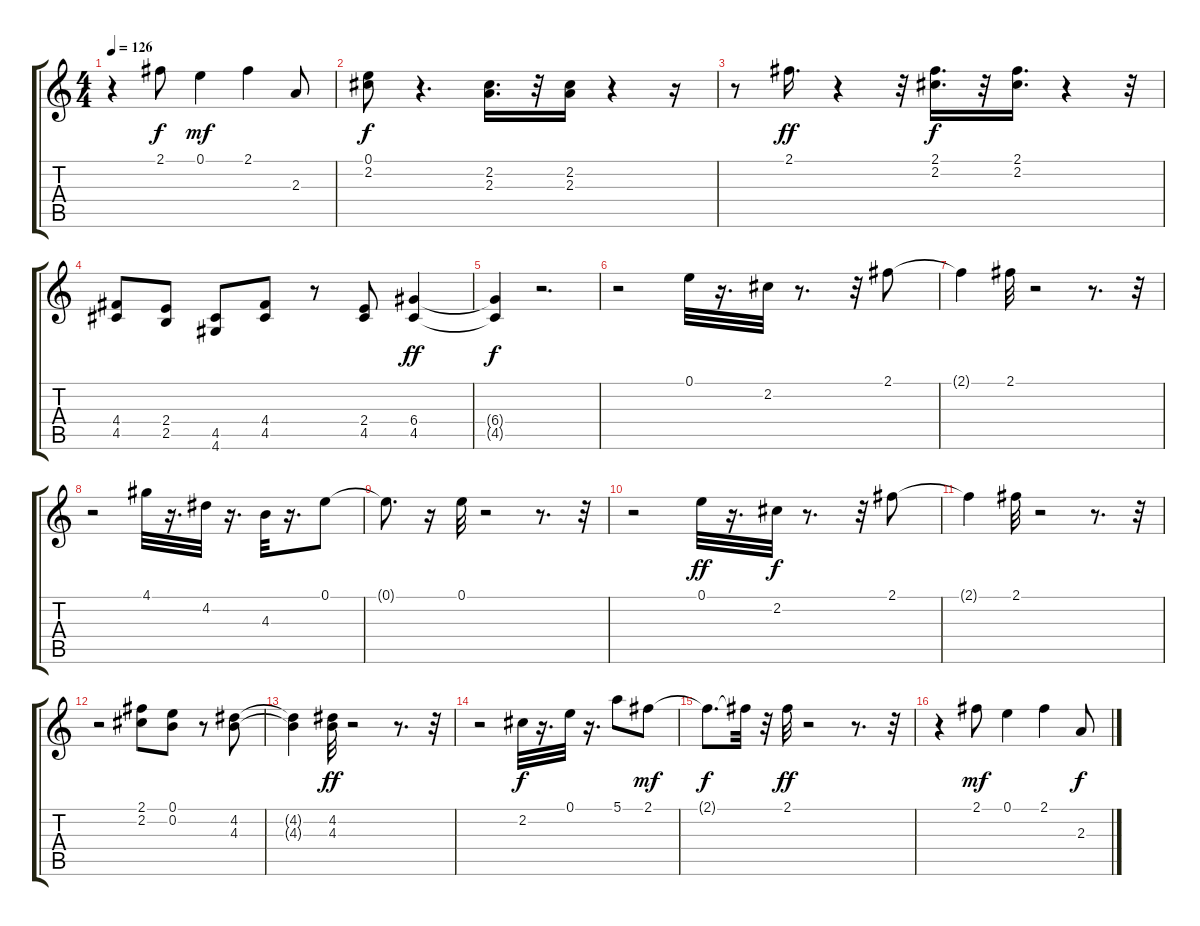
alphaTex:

\track "" {instrument slapbass2}
\staff {score tabs}
\tuning (E4 B3 G3 D3 A2 E2) {hide}
\ts (4 4)
\tempo 126
\clef g2
\ks c
r.4{dy ff} 2.1.8{dy f} 0.1.4{dy mf} 2.1.4 2.3.8 |
(0.1 2.2).8{dy f} r.4{d} (2.2 2.3).16{d} r.32 (2.2 2.3).16 r.4 r.16 |
r.8 2.1.16{d dy ff} r.4 r.32 (2.1 2.2).16{d dy f} r.32 (2.1 2.2).16{d} r.4 r.32 |
(4.4 4.5).8 (2.4 2.5).8 (4.5 4.6).8 (4.4 4.5).8 r.8 (2.4 4.5).8 (6.4 4.5).4{dy ff} |
(6.4{t} 4.5{t}).4{dy f} r.2{d} |
r.2 0.1.32{volume 16} r.16{d} 2.2.32 r.8{d} r.32 2.1.8 |
2.1{t}.4 2.1.32 r.2 r.8{d} r.32 |
r.2 4.1.32 r.16{d} 4.2.32 r.16{d} 4.3.32 r.16{d} 0.1.8 |
0.1{t}.8{d} r.16 0.1.32 r.2 r.8{d} r.32 |
r.2 0.1.32{dy ff} r.16{d} 2.2.32{dy f} r.8{d} r.32 2.1.8 |
2.1{t}.4 2.1.32 r.2 r.8{d} r.32 |
r.2 (2.1 2.2).8 (0.1 0.2).8 r.8 (4.2 4.3).8 |
(4.2{t} 4.3{t}).4 (4.2 4.3).32{dy ff} r.2 r.8{d} r.32 |
r.2 2.2.32{dy f} r.16{d} 0.1.32 r.16{d} 5.1.8 2.1.8{dy mf} |
2.1{t}.8{d dy f} 2.1{t}.32 r.32 2.1.32{dy ff} r.2 r.8{d} r.32 |
r.4 2.1.8{dy mf} 0.1.4 2.1.4 2.3.8{dy f}
